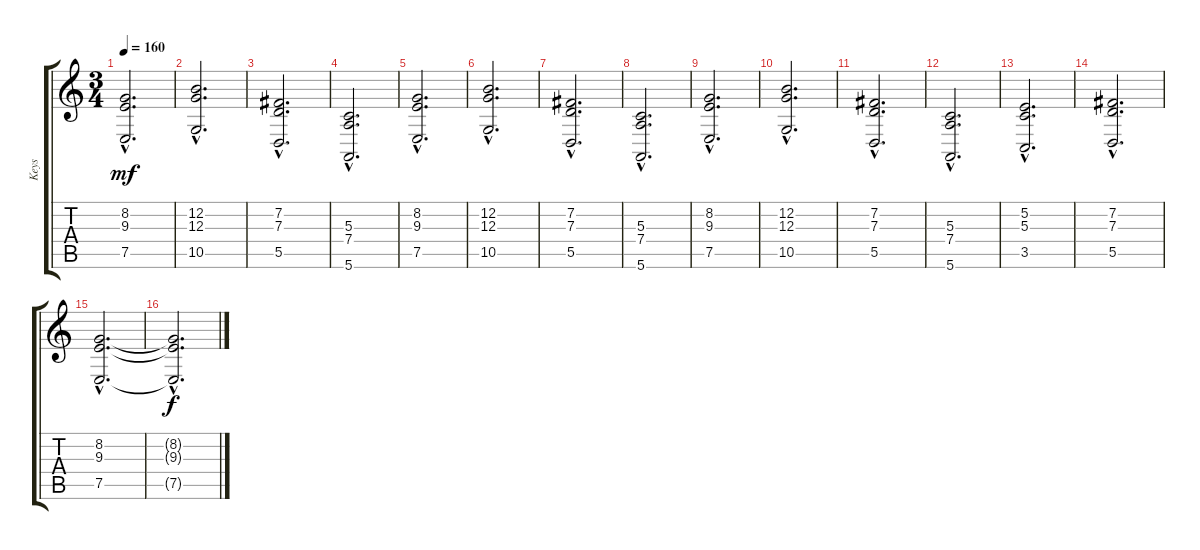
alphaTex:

\track ("Keys" "Keys") {instrument stringensemble1}
\staff {score tabs}
\tuning (E4 B3 G3 D3 A2 E2) {hide}
\ts (3 4)
\tempo 160
\clef g2
\ks c
(8.2{hac} 9.3{hac} 7.5{hac}).2{d dy mf} |
(12.2{hac} 12.3{hac} 10.5{hac}).2{d} |
(7.2{hac} 7.3{hac} 5.5{hac}).2{d} |
(5.3{hac} 7.4{hac} 5.6{hac}).2{d} |
(8.2{hac} 9.3{hac} 7.5{hac}).2{d} |
(12.2{hac} 12.3{hac} 10.5{hac}).2{d} |
(7.2{hac} 7.3{hac} 5.5{hac}).2{d} |
(5.3{hac} 7.4{hac} 5.6{hac}).2{d} |
(8.2{hac} 9.3{hac} 7.5{hac}).2{d} |
(12.2{hac} 12.3{hac} 10.5{hac}).2{d} |
(7.2{hac} 7.3{hac} 5.5{hac}).2{d} |
(5.3{hac} 7.4{hac} 5.6{hac}).2{d} |
(5.2{hac} 5.3{hac} 3.5{hac}).2{d} |
(7.2{hac} 7.3{hac} 5.5{hac}).2{d} |
(8.2{hac} 9.3{hac} 7.5{hac}).2{d} |
(8.2{hac t} 9.3{hac t} 7.5{hac t}).2{d dy f}
